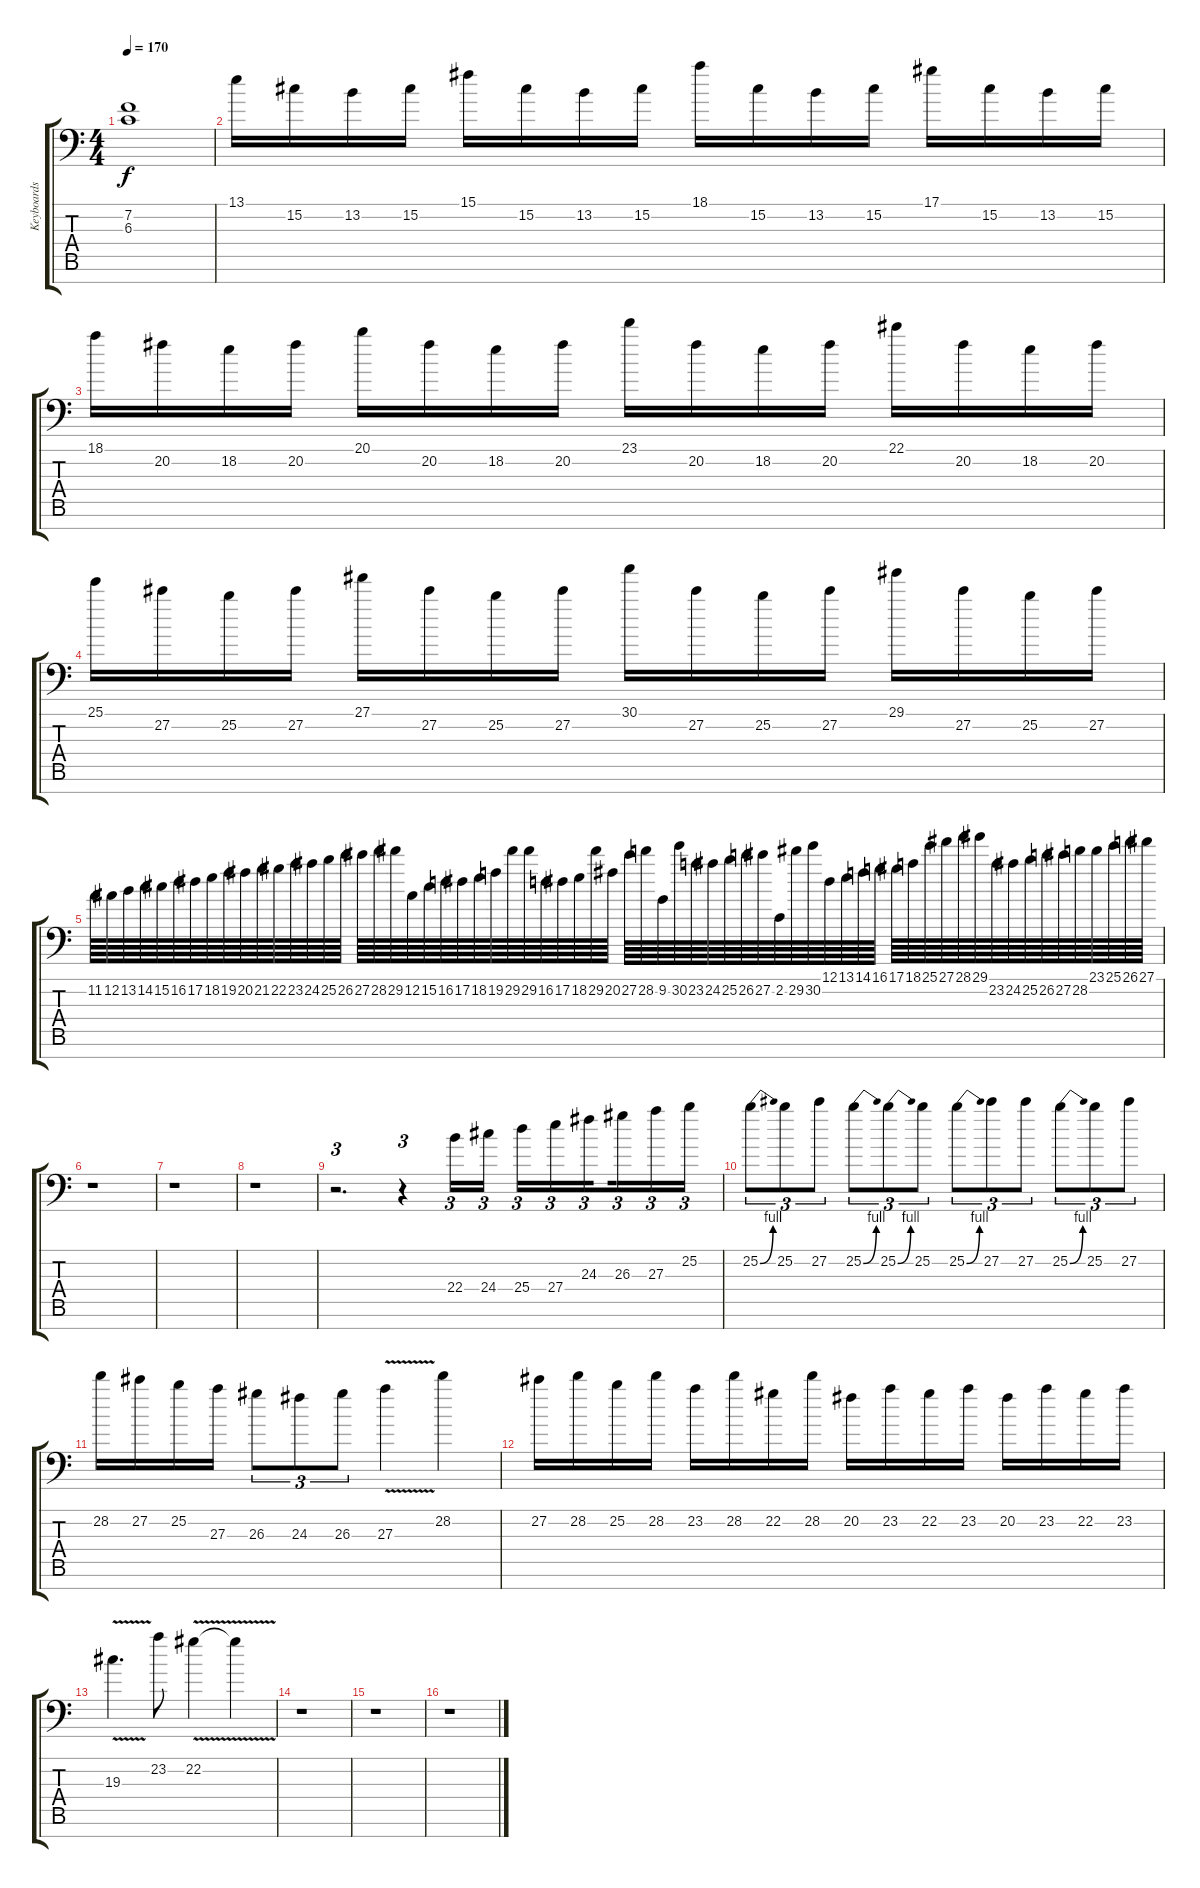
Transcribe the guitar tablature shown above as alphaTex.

\track ("Keyboards" "Keyboards") {instrument lead1square}
\staff {score tabs}
\tuning (Eb4 Bb3 Gb3 Db3 Ab2 Eb2 Bb1) {hide}
\ts (4 4)
\tempo 170
\clef f4
\ks c
(7.2 6.3).1{dy f} |
13.1.16{volume 16 instrument lead1square} 15.2.16 13.2.16 15.2.16 15.1.16 15.2.16 13.2.16 15.2.16 18.1.16 15.2.16 13.2.16 15.2.16 17.1.16 15.2.16 13.2.16 15.2.16 |
18.1.16 20.2.16 18.2.16 20.2.16 20.1.16 20.2.16 18.2.16 20.2.16 23.1.16 20.2.16 18.2.16 20.2.16 22.1.16 20.2.16 18.2.16 20.2.16 |
25.1.16 27.2.16 25.2.16 27.2.16 27.1.16 27.2.16 25.2.16 27.2.16 30.1.16 27.2.16 25.2.16 27.2.16 29.1.16 27.2.16 25.2.16 27.2.16 |
11.2.64 12.2.64 13.2.64 14.2.64 15.2.64 16.2.64 17.2.64 18.2.64 19.2.64 20.2.64 21.2.64 22.2.64 23.2.64 24.2.64 25.2.64 26.2.64 27.2.64 28.2.64 29.2.64 12.2.64 15.2.64 16.2.64 17.2.64 18.2.64 19.2.64 29.2.64 29.2.64 16.2.64 17.2.64 18.2.64 29.2.64 20.2.64 27.2.64 28.2.64 9.2.64 30.2.64 23.2.64 24.2.64 25.2.64 26.2.64 27.2.64 2.2.64 29.2.64 30.2.64 12.1.64 13.1.64 14.1.64 16.1.64 17.1.64 18.1.64 25.1.64 27.1.64 28.1.64 29.1.64 23.2.64 24.2.64 25.2.64 26.2.64 27.2.64 28.2.64 23.1.64 25.1.64 26.1.64 27.1.64 |
r.1 |
r.1 |
r.1 |
r.2{d tu (3 2)} r.4{tu (3 2)} 22.4.16{tu (3 2)} 24.4.16{tu (3 2)} 25.4.16{tu (3 2)} 27.4.16{tu (3 2)} 24.3.16{tu (3 2) beam splitsecondary} 26.3.16{tu (3 2)} 27.3.16{tu (3 2)} 25.2.16{tu (3 2)} |
25.2{be (bend 0 0 60 4)}.8{tu (3 2)} 25.2.8{tu (3 2)} 27.2.8{tu (3 2)} 25.2{be (bend 0 0 60 4)}.8{tu (3 2)} 25.2{be (bend 0 0 60 4)}.8{tu (3 2)} 25.2.8{tu (3 2)} 25.2{be (bend 0 0 60 4)}.8{tu (3 2)} 27.2.8{tu (3 2)} 27.2.8{tu (3 2)} 25.2{be (bend 0 0 60 4)}.8{tu (3 2)} 25.2.8{tu (3 2)} 27.2.8{tu (3 2)} |
28.2.16 27.2.16 25.2.16 27.3.16 26.3.8{tu (3 2)} 24.3.8{tu (3 2)} 26.3.8{tu (3 2)} 27.3{v}.4 28.2.4 |
27.2.16 28.2.16 25.2.16 28.2.16 23.2.16 28.2.16 22.2.16 28.2.16 20.2.16 23.2.16 22.2.16 23.2.16 20.2.16 23.2.16 22.2.16 23.2.16 |
19.3{v}.4{d} 23.2.8 22.2{v}.4 22.2{t}.4 |
r.1 |
r.1 |
r.1
